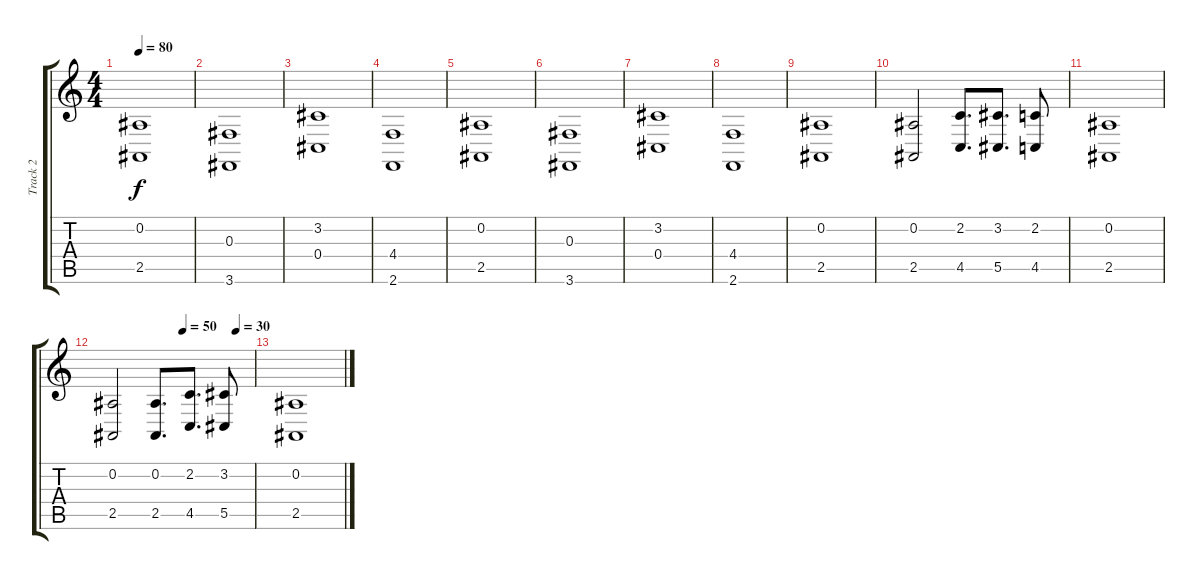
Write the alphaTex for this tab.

\track ("Track 2" "Track 2") {instrument stringensemble1}
\staff {score tabs}
\tuning (Eb4 Bb3 Gb3 Db3 Ab2 Eb2) {hide}
\ts (4 4)
\tempo 80
\clef g2
\ks c
(0.2 2.5).1{dy f} |
(0.3 3.6).1 |
(3.2 0.4).1 |
(4.4 2.6).1 |
(0.2 2.5).1 |
(0.3 3.6).1 |
(3.2 0.4).1 |
(4.4 2.6).1 |
(0.2 2.5).1 |
(0.2 2.5).2 (2.2 4.5).8{d} (3.2 5.5).8{d} (2.2 4.5).8 |
(0.2 2.5).1 |
\tempo (50 0.5)
\tempo (30 0.875)
(0.2 2.5).2 (0.2 2.5).8{d} (2.2 4.5).8{d} (3.2 5.5).8 |
(0.2 2.5).1{volume 0}
